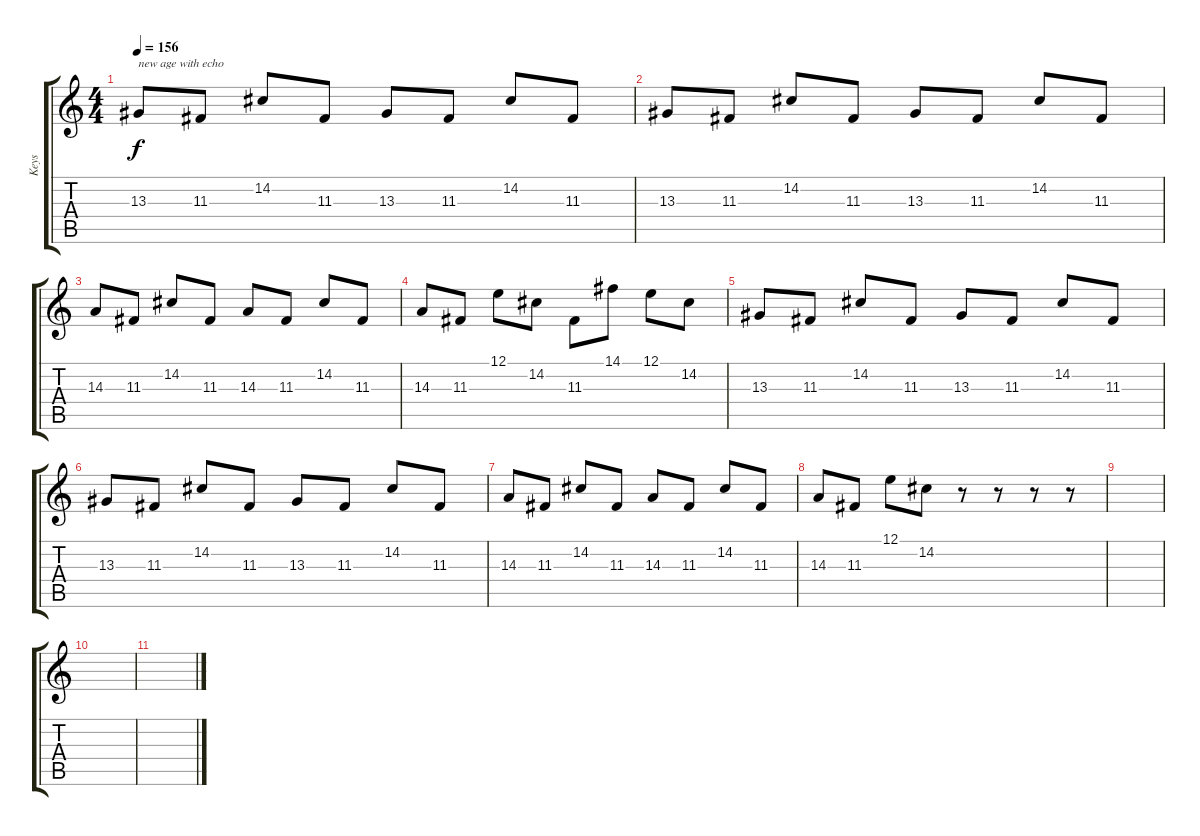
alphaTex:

\track ("Keys" "Keys") {instrument pad1newage}
\staff {score tabs}
\tuning (E4 B3 G3 D3 A2 E2) {hide}
\ts (4 4)
\section ("" "")
\tempo 156
\clef g2
\ks c
13.3.8{txt "new age with echo" dy f volume 14 instrument pad1newage} 11.3.8 14.2.8 11.3.8 13.3.8 11.3.8 14.2.8 11.3.8 |
13.3.8 11.3.8 14.2.8 11.3.8 13.3.8 11.3.8 14.2.8 11.3.8 |
14.3.8 11.3.8 14.2.8 11.3.8 14.3.8 11.3.8 14.2.8 11.3.8 |
14.3.8 11.3.8 12.1.8 14.2.8 11.3.8 14.1.8 12.1.8 14.2.8 |
13.3.8 11.3.8 14.2.8 11.3.8 13.3.8 11.3.8 14.2.8 11.3.8 |
13.3.8 11.3.8 14.2.8 11.3.8 13.3.8 11.3.8 14.2.8 11.3.8 |
14.3.8 11.3.8 14.2.8 11.3.8 14.3.8 11.3.8 14.2.8 11.3.8 |
14.3.8 11.3.8 12.1.8 14.2.8 r.8 r.8 r.8 r.8 |
|
|
\section ("" "")
